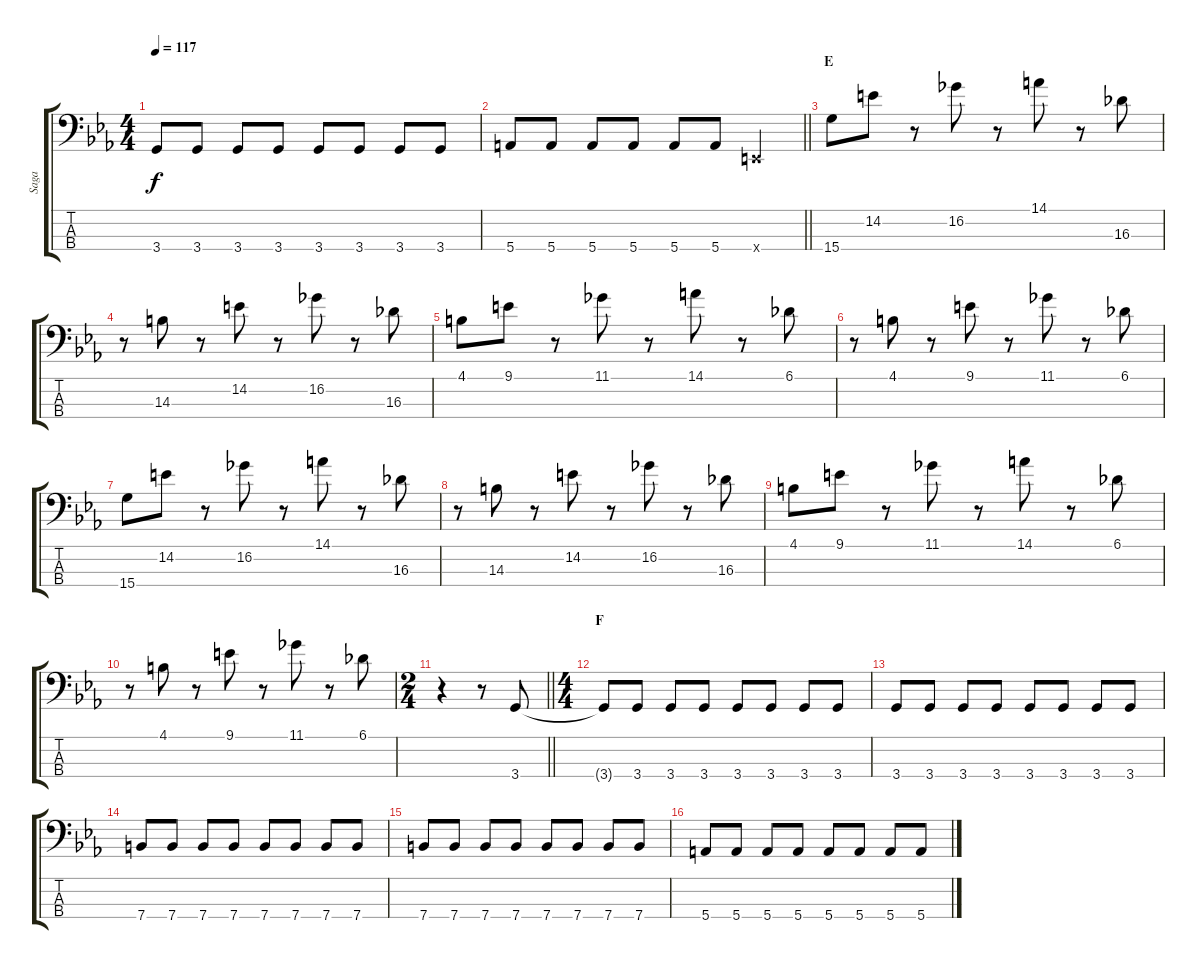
\track ("Saga" "Saga") {instrument electricbasspick}
\staff {score tabs}
\tuning (G2 D2 A1 E1) {hide}
\ts (4 4)
\tempo 117
\clef f4
\ks eb
3.4.8{dy f} 3.4.8 3.4.8 3.4.8 3.4.8 3.4.8 3.4.8 3.4.8 |
\barLineRight lightlight
5.4.8 5.4.8 5.4.8 5.4.8 5.4.8 5.4.8 0.4{x}.4 |
\section ("" "E")
15.4.8 14.2.8 r.8 16.2.8 r.8 14.1.8 r.8 16.3.8 |
r.8 14.3.8 r.8 14.2.8 r.8 16.2.8 r.8 16.3.8 |
4.1.8 9.1.8 r.8 11.1.8 r.8 14.1.8 r.8 6.1.8 |
r.8 4.1.8 r.8 9.1.8 r.8 11.1.8 r.8 6.1.8 |
15.4.8 14.2.8 r.8 16.2.8 r.8 14.1.8 r.8 16.3.8 |
r.8 14.3.8 r.8 14.2.8 r.8 16.2.8 r.8 16.3.8 |
4.1.8 9.1.8 r.8 11.1.8 r.8 14.1.8 r.8 6.1.8 |
r.8 4.1.8 r.8 9.1.8 r.8 11.1.8 r.8 6.1.8 |
\ts (2 4)
\barLineRight lightlight
r.4 r.8 3.4.8 |
\ts (4 4)
\section ("" "F")
3.4{t}.8 3.4.8 3.4.8 3.4.8 3.4.8 3.4.8 3.4.8 3.4.8 |
3.4.8 3.4.8 3.4.8 3.4.8 3.4.8 3.4.8 3.4.8 3.4.8 |
7.4.8 7.4.8 7.4.8 7.4.8 7.4.8 7.4.8 7.4.8 7.4.8 |
7.4.8 7.4.8 7.4.8 7.4.8 7.4.8 7.4.8 7.4.8 7.4.8 |
5.4.8 5.4.8 5.4.8 5.4.8 5.4.8 5.4.8 5.4.8 5.4.8
